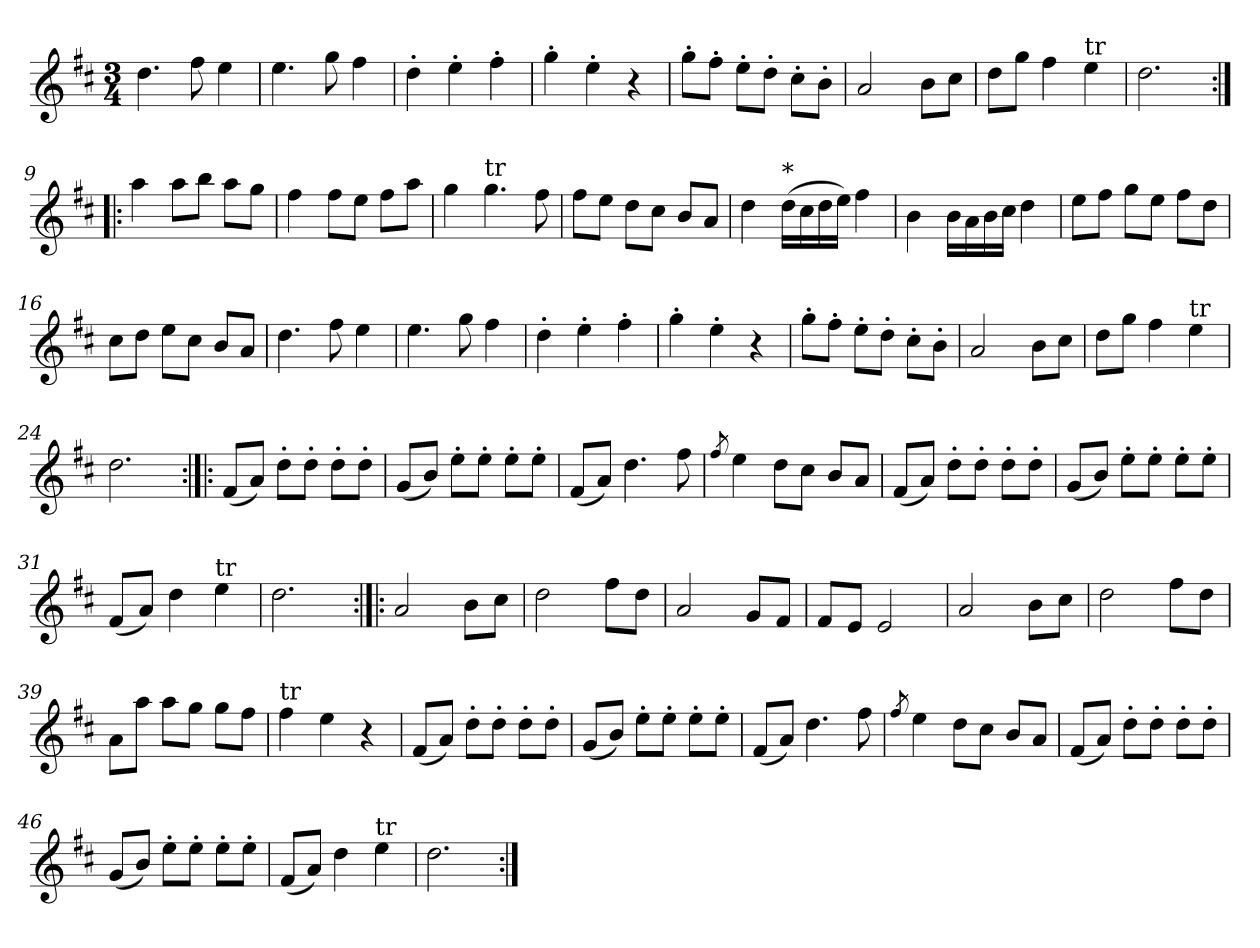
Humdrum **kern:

**kern
*part1
*staff1
*clefG2
*k[f#c#]
*D:
*M3/4
=1
4.dd\
8ff#\
4ee\
=2
4.ee\
8gg\
4ff#\
=3
4dd'\
4ee'\
4ff#'\
=4
4gg'\
4ee'\
4r
=5
8gg'\L
8ff#'\J
8ee'\L
8dd'\J
8cc#'\L
8b'\J
=6
2a/
8b\L
8cc#\J
=7
8dd\L
8gg\J
4ff#\
!LO:TX:a:t=tr
4ee\
=8
2.dd\
=9:|!|:
4aa\
8aa\L
8bb\J
8aa\L
8gg\J
=10
4ff#\
8ff#\L
8ee\J
8ff#\L
8aa\J
!!LO:LB:g=z
=11
4gg\
!LO:TX:a:t=tr
4.gg\
8ff#\
=12
8ff#\L
8ee\J
8dd\L
8cc#\J
8b/L
8a/J
=13
4dd\
!LO:TX:a:t=*
(>16dd\LL
16cc#\
16dd\
16ee\JJ)
4ff#\
=14
4b\
16b\LL
16a\
16b\
16cc#\JJ
4dd\
=15
8ee\L
8ff#\J
8gg\L
8ee\J
8ff#\L
8dd\J
=16
8cc#\L
8dd\J
8ee\L
8cc#\J
8b/L
8a/J
=17
4.dd\
8ff#\
4ee\
=18
4.ee\
8gg\
4ff#\
=19
4dd'\
4ee'\
4ff#'\
!!LO:LB:g=z
=20
4gg'\
4ee'\
4r
=21
8gg'\L
8ff#'\J
8ee'\L
8dd'\J
8cc#'\L
8b'\J
=22
2a/
8b\L
8cc#\J
=23
8dd\L
8gg\J
4ff#\
!LO:TX:a:t=tr
4ee\
=24
2.dd\
=25:|!|:
(<8f#/L
8a/J)
8dd'\L
8dd'\J
8dd'\L
8dd'\J
=26
(<8g/L
8b/J)
8ee'\L
8ee'\J
8ee'\L
8ee'\J
=27
(<8f#/L
8a/J)
4.dd\
8ff#\
=28
8qff#/
4ee\
8dd\L
8cc#\J
8b/L
8a/J
!!LO:LB:g=z
=29
(<8f#/L
8a/J)
8dd'\L
8dd'\J
8dd'\L
8dd'\J
=30
(<8g/L
8b/J)
8ee'\L
8ee'\J
8ee'\L
8ee'\J
=31
(<8f#/L
8a/J)
4dd\
!LO:TX:a:t=tr
4ee\
=32
2.dd\
=33:|!|:
2a/
8b\L
8cc#\J
=34
2dd\
8ff#\L
8dd\J
=35
2a/
8g/L
8f#/J
=36
8f#/L
8e/J
2e/
=37
2a/
8b\L
8cc#\J
=38
2dd\
8ff#\L
8dd\J
!!LO:LB:g=z
=39
8a\L
8aa\J
8aa\L
8gg\J
8gg\L
8ff#\J
=40
!LO:TX:a:t=tr
4ff#\
4ee\
4r
=41
(<8f#/L
8a/J)
8dd'\L
8dd'\J
8dd'\L
8dd'\J
=42
(<8g/L
8b/J)
8ee'\L
8ee'\J
8ee'\L
8ee'\J
=43
(<8f#/L
8a/J)
4.dd\
8ff#\
=44
8qff#/
4ee\
8dd\L
8cc#\J
8b/L
8a/J
=45
(<8f#/L
8a/J)
8dd'\L
8dd'\J
8dd'\L
8dd'\J
=46
(<8g/L
8b/J)
8ee'\L
8ee'\J
8ee'\L
8ee'\J
!!LO:LB:g=z
=47
(<8f#/L
8a/J)
4dd\
!LO:TX:a:t=tr
4ee\
=48
2.dd\
=:|!
*-
